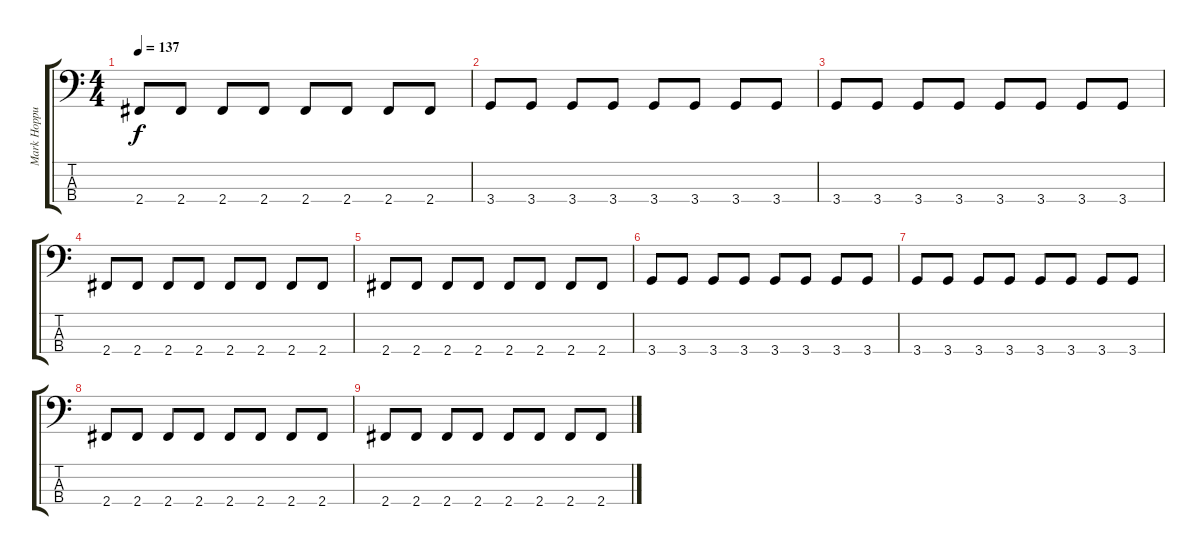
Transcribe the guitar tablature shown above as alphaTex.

\track ("Mark Hoppus" "Mark Hoppu") {instrument electricbasspick}
\staff {score tabs}
\tuning (G2 D2 A1 E1) {hide}
\ts (4 4)
\tempo 137
\clef f4
\ks c
2.4.8{dy f} 2.4.8 2.4.8 2.4.8 2.4.8 2.4.8 2.4.8 2.4.8 |
3.4.8 3.4.8 3.4.8 3.4.8 3.4.8 3.4.8 3.4.8 3.4.8 |
3.4.8 3.4.8 3.4.8 3.4.8 3.4.8 3.4.8 3.4.8 3.4.8 |
2.4.8 2.4.8 2.4.8 2.4.8 2.4.8 2.4.8 2.4.8 2.4.8 |
2.4.8 2.4.8 2.4.8 2.4.8 2.4.8 2.4.8{volume 9} 2.4.8 2.4.8 |
3.4.8 3.4.8 3.4.8 3.4.8 3.4.8 3.4.8{volume 7} 3.4.8 3.4.8 |
3.4.8 3.4.8 3.4.8 3.4.8 3.4.8 3.4.8{volume 4} 3.4.8 3.4.8 |
2.4.8 2.4.8 2.4.8 2.4.8 2.4.8 2.4.8{volume 0} 2.4.8 2.4.8 |
2.4.8 2.4.8 2.4.8 2.4.8 2.4.8 2.4.8 2.4.8 2.4.8
